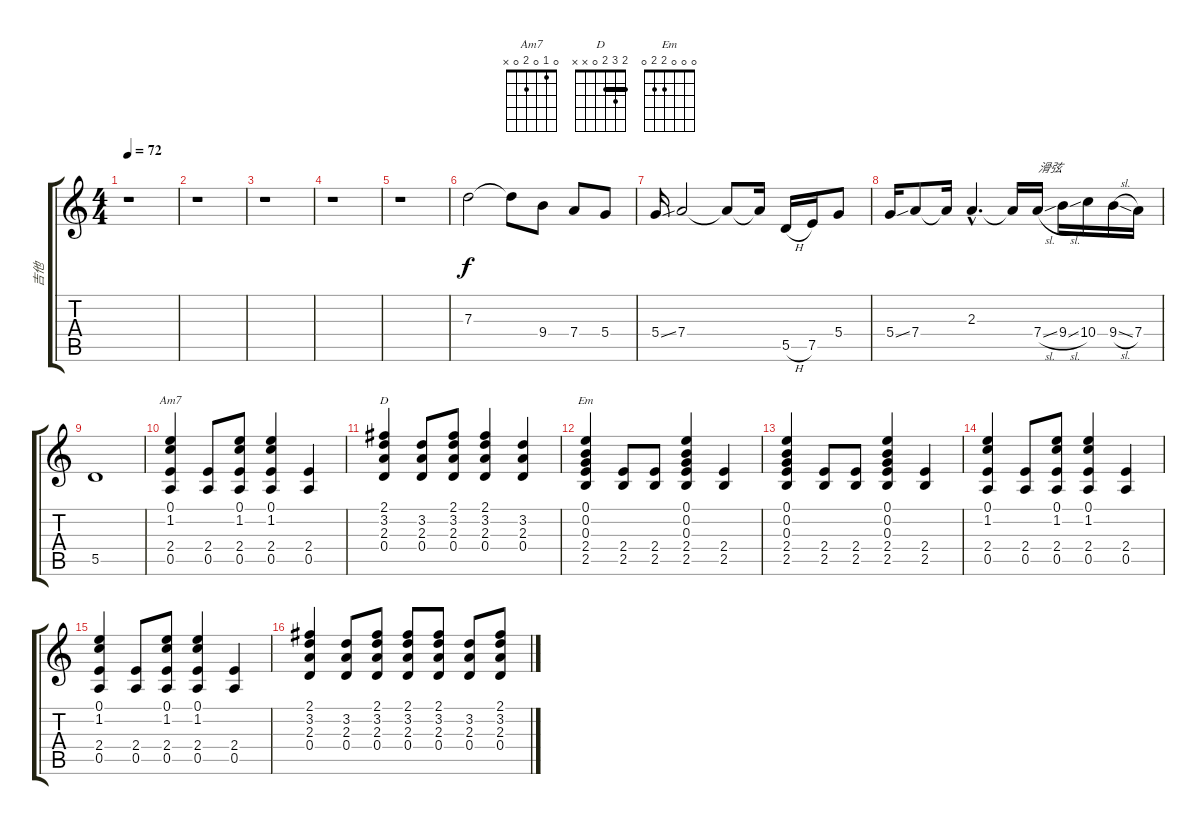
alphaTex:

\track ("吉他" "吉他") {instrument overdrivenguitar}
\staff {score tabs}
\tuning (E4 B3 G3 D3 A2 E2) {hide}
\chord ("Am7" 0 1 0 2 0 x)
\chord ("D" 2 3 2 0 x x) {barre 2}
\chord ("Em" 0 0 0 2 2 0)
\ts (4 4)
\tempo 72
\clef g2
\ks c
r.1{dy f instrument overdrivenguitar} |
r.1 |
r.1 |
r.1 |
r.1 |
7.3.2 7.3{t}.8 9.4.8 7.4.8 5.4.8 |
5.4{ss}.16 7.4.2 7.4{t}.8 7.4{t}.16 5.5{h}.16 7.5.16 5.4.8 |
5.4{ss}.16 7.4.8 7.4{t}.16 2.3{hac}.4{d} 2.3{t}.16 7.4{sl}.16{txt "滑弦"} 9.4{sl}.16 10.4.16 9.4{sl}.16 7.4.16 |
5.5.1 |
(0.1 1.2 2.4 0.5).4{ch "Am7" volume 8} (2.4 0.5).8 (0.1 1.2 2.4 0.5).8 (0.1 1.2 2.4 0.5).4 (2.4 0.5).4 |
(2.1 3.2 2.3 0.4).4{ch "D"} (3.2 2.3 0.4).8 (2.1 3.2 2.3 0.4).8 (2.1 3.2 2.3 0.4).4 (3.2 2.3 0.4).4 |
(0.1 0.2 0.3 2.4 2.5).4{ch "Em"} (2.4 2.5).8 (2.4 2.5).8 (0.1 0.2 0.3 2.4 2.5).4 (2.4 2.5).4 |
(0.1 0.2 0.3 2.4 2.5).4 (2.4 2.5).8 (2.4 2.5).8 (0.1 0.2 0.3 2.4 2.5).4 (2.4 2.5).4 |
(0.1 1.2 2.4 0.5).4{volume 8} (2.4 0.5).8 (0.1 1.2 2.4 0.5).8 (0.1 1.2 2.4 0.5).4 (2.4 0.5).4 |
(0.1 1.2 2.4 0.5).4{volume 8} (2.4 0.5).8 (0.1 1.2 2.4 0.5).8 (0.1 1.2 2.4 0.5).4 (2.4 0.5).4 |
(2.1 3.2 2.3 0.4).4 (3.2 2.3 0.4).8 (2.1 3.2 2.3 0.4).8 (2.1 3.2 2.3 0.4).8 (2.1 3.2 2.3 0.4).8 (3.2 2.3 0.4).8 (2.1 3.2 2.3 0.4).8
